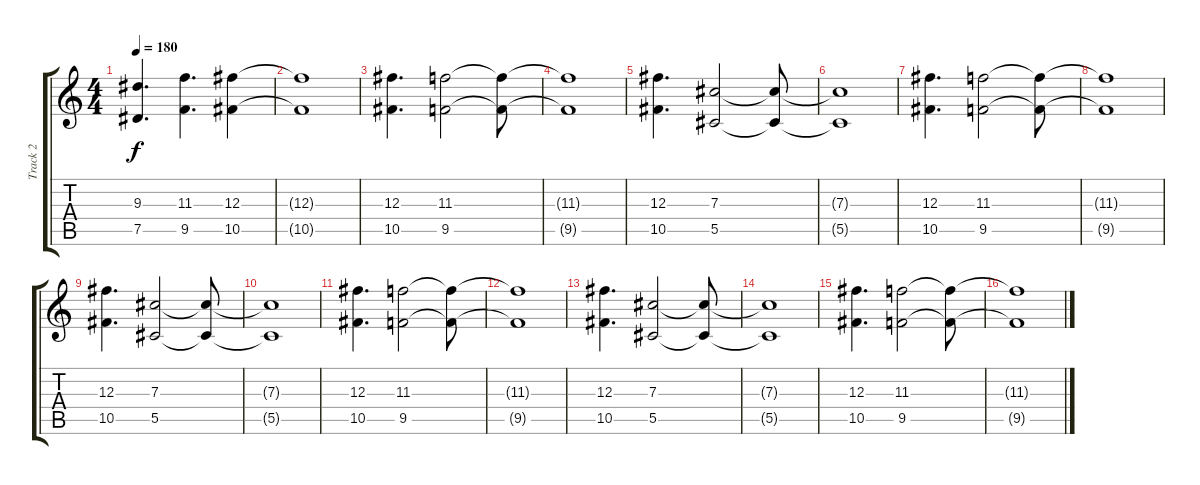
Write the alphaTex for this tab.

\track ("Track 2" "Track 2") {instrument distortionguitar}
\staff {score tabs}
\tuning (Eb4 Bb3 Gb3 Db3 Ab2 Eb2) {hide}
\ts (4 4)
\tempo 180
\clef g2
\ks c
(9.3 7.5).4{d dy f} (11.3 9.5).4{d} (12.3 10.5).4 |
(12.3{t} 10.5{t}).1 |
(12.3 10.5).4{d} (11.3 9.5).2 (11.3{t} 9.5{t}).8 |
(11.3{t} 9.5{t}).1 |
(12.3 10.5).4{d} (7.3 5.5).2 (7.3{t} 5.5{t}).8 |
(7.3{t} 5.5{t}).1 |
(12.3 10.5).4{d} (11.3 9.5).2 (11.3{t} 9.5{t}).8 |
(11.3{t} 9.5{t}).1 |
(12.3 10.5).4{d} (7.3 5.5).2 (7.3{t} 5.5{t}).8 |
(7.3{t} 5.5{t}).1 |
(12.3 10.5).4{d} (11.3 9.5).2 (11.3{t} 9.5{t}).8 |
(11.3{t} 9.5{t}).1 |
(12.3 10.5).4{d} (7.3 5.5).2 (7.3{t} 5.5{t}).8 |
(7.3{t} 5.5{t}).1 |
(12.3 10.5).4{d} (11.3 9.5).2 (11.3{t} 9.5{t}).8 |
(11.3{t} 9.5{t}).1
